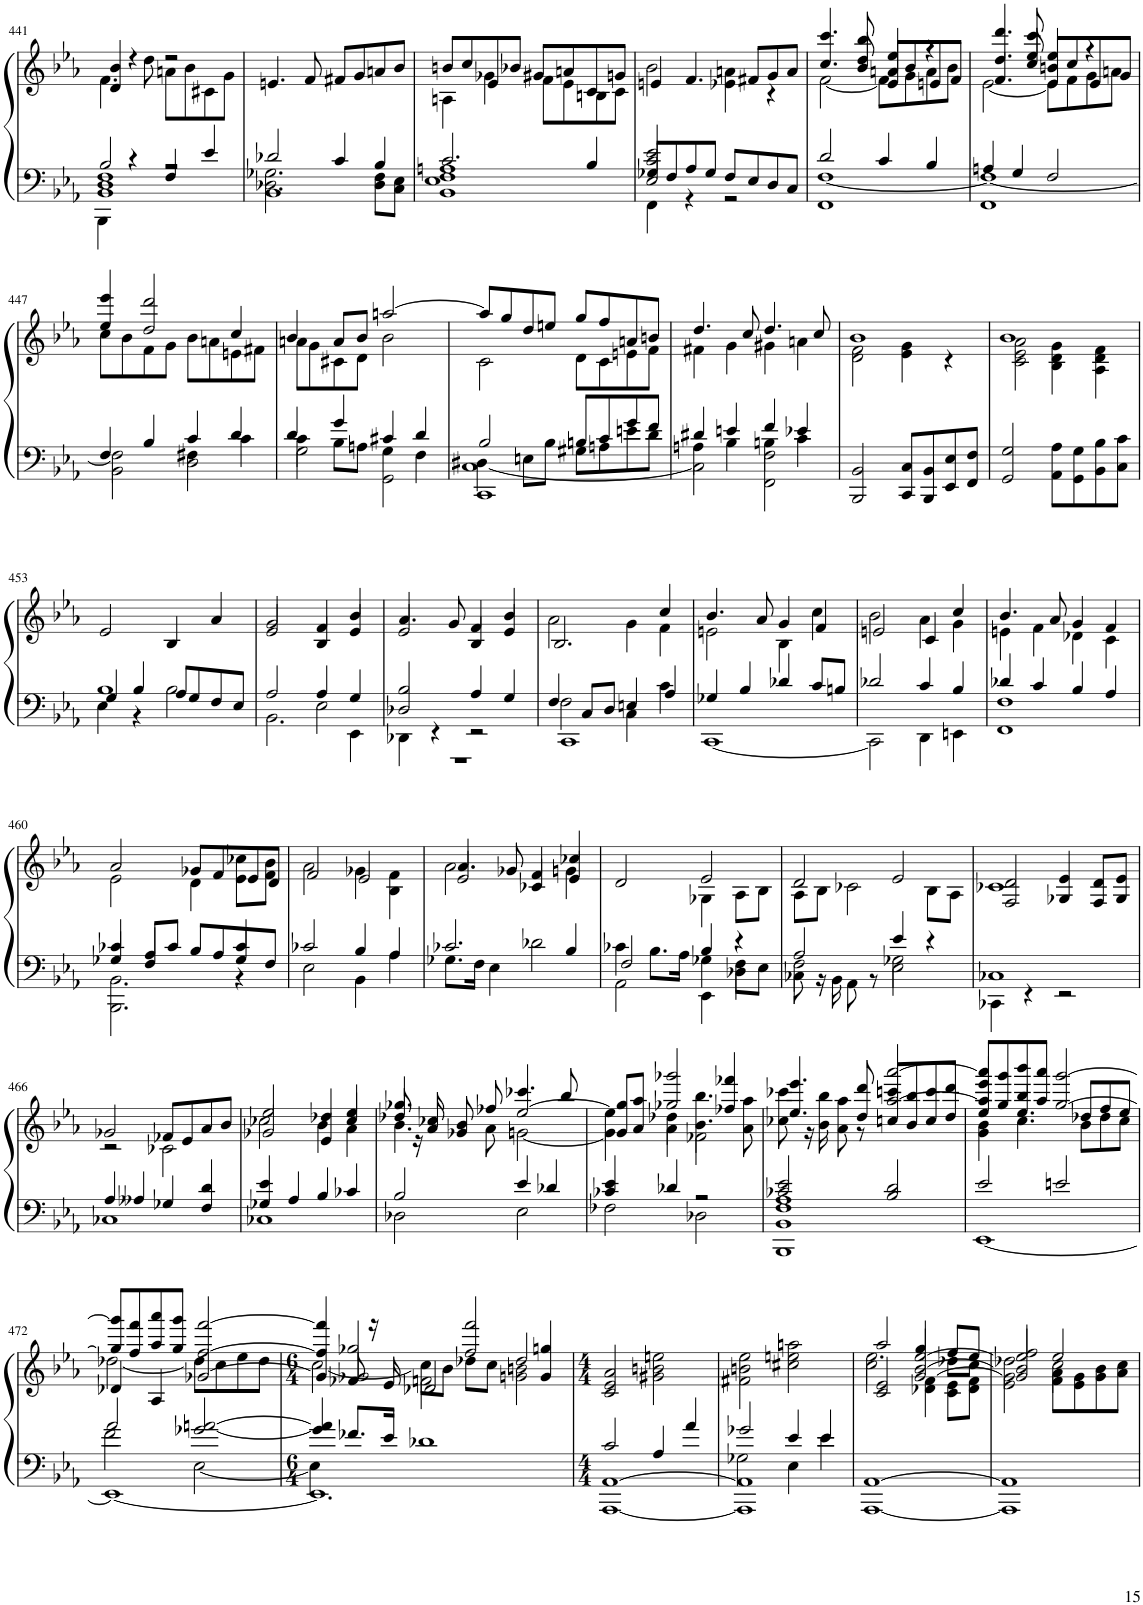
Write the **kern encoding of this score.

**kern	**kern
*part1	*part1
*staff2	*staff1
*I"Klavier	*
*I'Klav.	*
!!LO:PB:g=z
*clefF4	*clefF4
*k[b-e-a-]	*k[b-e-a-]
*M4/4	*M4/4
=441	=441
*^	*^
*	*^	*	*
2B-/	4BBB-\	1BB- 1D 1F	4d/ 4b-/	4.f\
.	4r	.	4r	.
.	.	.	.	8dd\
4F/	2r	.	2r	8an\L
.	.	.	.	8b-\
4e-/	.	.	.	8c#X\
.	.	.	.	8g\J
*	*	*	*v	*v
=442	=442	=442	=442
2d-X/	2.D-X\ 2.G-X\	1BB-	4.en/
.	.	.	8f/
4c/	.	.	8f#X/L
.	.	.	8g/
4B-/	8D-\ 8F\L	.	8an/
.	8C\ 8E-\J	.	8b-/J
*	*v	*v	*
=443	=443	=443
*	*	*^
2.c/	1BB- 1E- 1F 1An	8bn/L	4An\
.	.	8cc/	.
.	.	8e-/	4g-X\
.	.	8b-X/J	.
.	.	8g#X/L	8f\L
.	.	8an/	8e-\
4B-/	.	8c/	8Bn\
.	.	8gn/J	8c\J
=444	=444	=444	=444
*	*^	*	*
8G-X/L	2E-/ 2c/ 2e-/	4FF\	4en/	2b-\
8F/	.	.	.	.
8A-/	.	4r	4.f/	.
8G-/J	.	.	.	.
8F/L	2ryy	2r	.	4e-X\ 4an\
8E-/	.	.	8f#X/L	.
8D/	.	.	8g/	4r
8C/J	.	.	8a/J	.
=445	=445	=445	=445	=445
*	*	*	*	*^
2d/	[1F	1FF	4.cc/ 4.ccc/	[2f\	4.ryy
.	.	.	8b-/ 8bb-/	.	8dd/
4c/	.	.	4e-/ 4ee-/	8f\L]	8an/L
.	.	.	.	8g\	8b-/
4B-/	.	.	4r	8a\	8en/
.	.	.	.	8b-\J	8f/J
=446	=446	=446	=446	=446	=446
4An/	1F_	1FF	4.dd/ 4.ddd/	[2e-\	4.f/
4G/	.	.	.	.	.
.	.	.	8cc/ 8ccc/	.	8ee-/
2F/	.	.	4e-/ 4ee-/	8e-\L]	8bn/L
.	.	.	.	8f\	8cc/
.	.	.	4r	8g\	8e-/
.	.	.	.	8an\J	8g/J
*	*	*	*	*v	*v
!!LO:LB:g=z
=447	=447	=447	=447	=447
4F/	2F\]	2BB-\	4ee-/ 4eee-/	8cc\L
.	.	.	.	8b-\
4B-/	.	.	2dd/ 2ddd/	8f\
.	.	.	.	8g\J
4c/	4F#X\	2D\	.	8b-\L
.	.	.	.	8an\
4d/	4c\	.	4cc/	8en\
.	.	.	.	8f#X\J
=448	=448	=448	=448	=448
4d/	4c\	2G\	4b-/	8an\L
.	.	.	.	8g\
4g/	8B-\L	.	8a/L	8c#X\
.	8An\J	.	8b-/J	8d\J
4c#X/	4G\	2GG\	[2aan/	2b-\
4d/	4F\	.	.	.
=449	=449	=449	=449	=449
2B-/	4D#X\	1CC [1C	8aa/L]	2c\
.	.	.	8gg/	.
.	8En\L	.	8dd/	.
.	8B-\J	.	8een/J	.
8Bn/L	8G#X\L	.	8gg/L	8d\L
8c/	8An\	.	8ff/	8c\
8g/	8en\	.	8an/	8en\
8f/J	8d\J	.	8bn/J	8f\J
=450	=450	=450	=450	=450
4d#X/	4An\	2C\]	4.dd/	4f#X\
4en/	4B-\	.	.	4g\
.	.	.	8cc/	.
4f/	4Bn\	2FF\ 2F\	4.dd/	4g#X\
4e-X/	4c\	.	.	4an\
.	.	.	8cc/	.
*v	*v	*v	*	*
=451	=451	=451
2BBB-/ 2BB-/	1b-	2d\ 2f\
8CC/ 8C/L	.	4e-\ 4g\
8BBB-/ 8BB-/	.	.
8EE-/ 8E-/	.	4r
8FF/ 8F/J	.	.
=452	=452	=452
2GG/ 2G/	1b-	2c\ 2e-\ 2a-\
8AA-\ 8A-\L	.	4B-\ 4d\ 4g\
8GG\ 8G\	.	.
8BB-\ 8B-\	.	4A-\ 4d\ 4f\
8C\ 8c\J	.	.
*	*v	*v
!!LO:LB:g=z
=453	=453
*^	*
*	*^	*
4G/	1B-	4E-\	2e-/
4B-/	.	4r	.
8A-/L	.	2B-\	4B-/
8G/	.	.	.
8F/	.	.	4a-/
8E-/J	.	.	.
=454	=454	=454	=454
*	*	*	*^
2A-/	2ryy	2.BB-\	2g/	2e-/
4A-/	2E-\	.	4f/	4B-/
4G/	.	4EE-\	4e-/	4b-/
=455	=455	=455	=455	=455
2D-X/ 2B-/	1r	4DD-X\	2e-/	4.a-/
.	.	4r	.	.
.	.	.	.	8g/
4A-/	.	2r	4B-/	4f/
4G/	.	.	4b-/	4e-/
=456	=456	=456	=456	=456
4F/	2F\	1CC	2.B-/	2a-\
8C/L	.	.	.	.
8D/J	.	.	.	.
4En/	4C\	.	.	4g\
4A-/	4c\	.	4cc/	4f\
*	*v	*v	*	*
=457	=457	=457	=457
4G-X/	[1CC	4.b-/	2en\
4B-/	.	.	.
.	.	8a-/	.
4d-X/	.	4g/	4B-\
8c/L	.	4f/	4cc\
8Bn/J	.	.	.
=458	=458	=458	=458
2d-X/	2CC\]	2en/	2b-\
4c/	4DD\	4c/	4a-\
4B-/	4EEn\	4cc/	4g\
=459	=459	=459	=459
4d-X/	1FF 1F	4.b-/	4en\
4c/	.	.	4f\
.	.	8a-/	.
4B-/	.	4g/	4d-X\
4A-/	.	4f/	4c\
!!LO:LB:g=z	!!
=460	=460	=460	=460
*	*^	*	*
4G-X/	4c-X/	2.BBB-\ 2.BB-\	2a-/	2e-\
8F/L	4A-/	.	.	.
8c-/J	.	.	.	.
8B-/L	4ryy	.	8g-X/L	4d\
8A-/	.	.	8f/	.
8G-/	4c-/	4r	8e-/	8e-\ 8cc-X\L
8F/J	.	.	8d/J	8f\ 8b-\J
*	*v	*v	*	*
=461	=461	=461	=461
2c-X/	2E-\	2f/	2a-\
4B-/	4BB-\	2e-/	4g-X\
4A-/	4A-\	.	4B-\ 4f\
=462	=462	=462	=462
*	*	*	*^
2.c-X/	8.G-X\L	4.a-/	2.a-\	2e-/
.	16F\Jk	.	.	.
.	4E-\	.	.	.
.	.	8g-X/	.	.
.	2d-X\	4f/	.	4c-X/
4B-/	.	4e-/	4gn\	4cc-X/
*	*	*	*v	*v
=463	=463	=463	=463
*	*^	*	*
2F/	4c-X\	2AA-\	2d/	2ryy
.	8.B-\L	.	.	.
.	16A-\Jk	.	.	.
4B-/	4G-X\	4EE-\	2e-/	4G-X\
4r	8F\L	4D-X\	.	8A-\L
.	8E-\J	.	.	8B-\J
=464	=464	=464	=464	=464
2A-/	2F\	8C-X\	2d/	8A-\L
.	.	16r	.	8B-\J
.	.	16BB-\	.	.
.	.	8AA-\	.	2c-X\
.	.	8r	.	.
4e-/	2E-\	2G-X\	2e-/	.
4r	.	.	.	8B-\L
.	.	.	.	8A-\J
*	*v	*v	*	*
=465	=465	=465	=465
1C-X	4CC-X\	2F/ 2d/	1c-X
.	4r	.	.
.	2r	4G-X/ 4e-/	.
.	.	8F/ 8d/L	.
.	.	8G-/ 8e-/J	.
!!LO:LB:g=z	!!
=466	=466	=466	=466
4A-/	1C-X	2g-X/	2r
4A--X/	.	.	.
4G-X/	.	8f-X/L	2c-X\
.	.	8e-/	.
4F/ 4d/	.	8a-/	.
.	.	8b-/J	.
=467	=467	=467	=467
*	*	*	*^
4G-X/ 4e-/	1C-X	2ee-/	2cc-X\	2g-X/
4A-/	.	.	.	.
4B-/	.	4dd-X/	4b-\	4e-/
4c-X/	.	4cc-/	4a-\	4ee-/
=468	=468	=468	=468	=468
2B-/	2D-X\	4.gg-X/	4.b-\	8dd-X/
.	.	.	.	16r
.	.	.	.	16a-/ 16cc-X/
.	.	.	.	8g-X/ 8b-/
.	.	8ff-X/	8a-\	8ryy
4e-/	2E-\	[2ee-/	[2gn\	4.ccc-X/
4d-X/	.	.	.	.
.	.	.	.	8bb-/
=469	=469	=469	=469	=469
4c-X/ 4e-/	2F-X\	4ee-\]	4g\]	8g/ 8gg/L
.	.	.	.	8a-/ 8aa-/J
4d-X/	.	4dd-X\	4a-\	2gg-X/ 2ggg-X/
2r	2D-X\	4.b-\ 4.bb-\	2f-X\	.
.	.	.	.	4ff-X/ 4fff-X/
.	.	8a-\ 8aa-\	.	.
*	*	*	*v	*v
=470	=470	=470	=470
*	*^	*	*
2c-X/ 2e-/	1F 1A-	1BBB- 1BB-	4.ee-/ 4.eee-/	8cc-X\ 8ccc-X\
.	.	.	.	16r
.	.	.	.	16b-\ 16bb-\
.	.	.	.	8a-\ 8aa-\
.	.	.	8dd/ 8ddd/	8r
2B-/ 2d/	.	.	8ccn/ 8cccn/L	[2aa-/ [2aaa-/
.	.	.	8b-/ 8bb-/	.
.	.	.	8cc/ 8ccc/	.
.	.	.	8dd/ 8ddd/J	.
*	*v	*v	*	*
=471	=471	=471	=471
*	*	*	*^
2e-/	[1EE-	4ee-/ 4eee-/	4g\ 4b-\	8aa-/] 8aaa-/]L
.	.	.	.	8gg/ 8ggg/
.	.	4.ee-/	4.cc\	8bb-/ 8bbb-/
.	.	.	.	8aa-/ 8aaa-/J
2en/	.	.	.	[2gg/ [2ggg/
.	.	8dd-X/L	8b-\L	.
.	.	8ff/	8dd-\	.
.	.	8ee-/J	8cc\J	.
!!LO:LB:g=z	!!	!!
=472	=472	=472	=472	=472
*	*^	*	*	*
2a-/	2f\	1EE-_	4d-X/	[2dd-X\	8gg/] 8ggg/]L
.	.	.	.	.	8ff/ 8fff/
.	.	.	4A-/	.	8aa-/ 8aaa-/
.	.	.	.	.	8gg/ 8ggg/J
[<2g-X/ [2an/	[2E-\	.	[2g-X/	8dd-\L]	[2ff/ [2fff/
.	.	.	.	8cc\	.
.	.	.	.	8ee-\	.
.	.	.	.	8dd-\J	.
*	*	*	*v	*v	*v
=473	=473	=473	=473
*M6/4	*	*	*M6/4
*	*	*	*^
*	*	*	*	*^
*	*	*	*	*	*^
4g-/] 4a/]	4E-\]	1.EE-]	4g-/]	[2cc\	4ff/] 4fff/]	2ryy
8.f-X/L	1ryy	.	8f-X/	.	2g-X/ 2gg-X/	.
.	.	.	16r	.	.	.
16e-/Jk	.	.	16e-/	.	.	.
1d-X	.	.	2d-X/	8cc\L]	.	2fn\
.	.	.	.	8b-\J	.	.
.	.	.	.	8dd-X\L	2ff/ 2fff/	.
.	.	.	.	8cc\J	.	.
.	.	.	2dd-/	2bn\	.	2gn\
.	4ryy	.	.	.	4g/ 4ggn/	.
*v	*v	*v	*	*	*	*
*	*v	*v	*v	*v
=474	=474
*M4/4	*M4/4
*^	*
2c/	[1AAA- [>1AA-	2c/ 2e-/ 2a-/
4A-/	.	2g#X\ 2bn\ 2een\
4a-/	.	.
=475	=475	=475
*	*^	*
2g-X/	2G-X\	1AAA-] 1AA-]	2f#X\ 2bn\ 2ee-\
4e-/	4E-\	.	2cc#X\ 2een\ 2aan\
4e-/	4e-\	.	.
*v	*v	*v	*
=476	=476
*	*^
*	*	*^
*	*	*	*^
[1AAA- [1AA-	2aa-/	2.ee-\	2c/ 2e-/	2cc\
.	4gg/	.	[2g/ [2b-/ [2ee-/	4d-X\ 4f\
.	8ff/L	8dd-X\L	.	8c\ 8e-\L
.	8ee-/J	8cc\J	.	8d-\ 8f\J
=477	=477	=477	=477	=477
1AAA-] 1AA-]	2ff/	2dd-X\	2g/] 2b-/] 2ee-/]	2e-\ 2g\
.	2ee-/	2cc\	2ryy	8f\ 8a-\L
.	.	.	.	8e-\ 8g\
.	.	.	.	8g\ 8b-\
.	.	.	.	8a-\ 8cc\J
*	*v	*v	*v	*v
=	=
*-	*-
